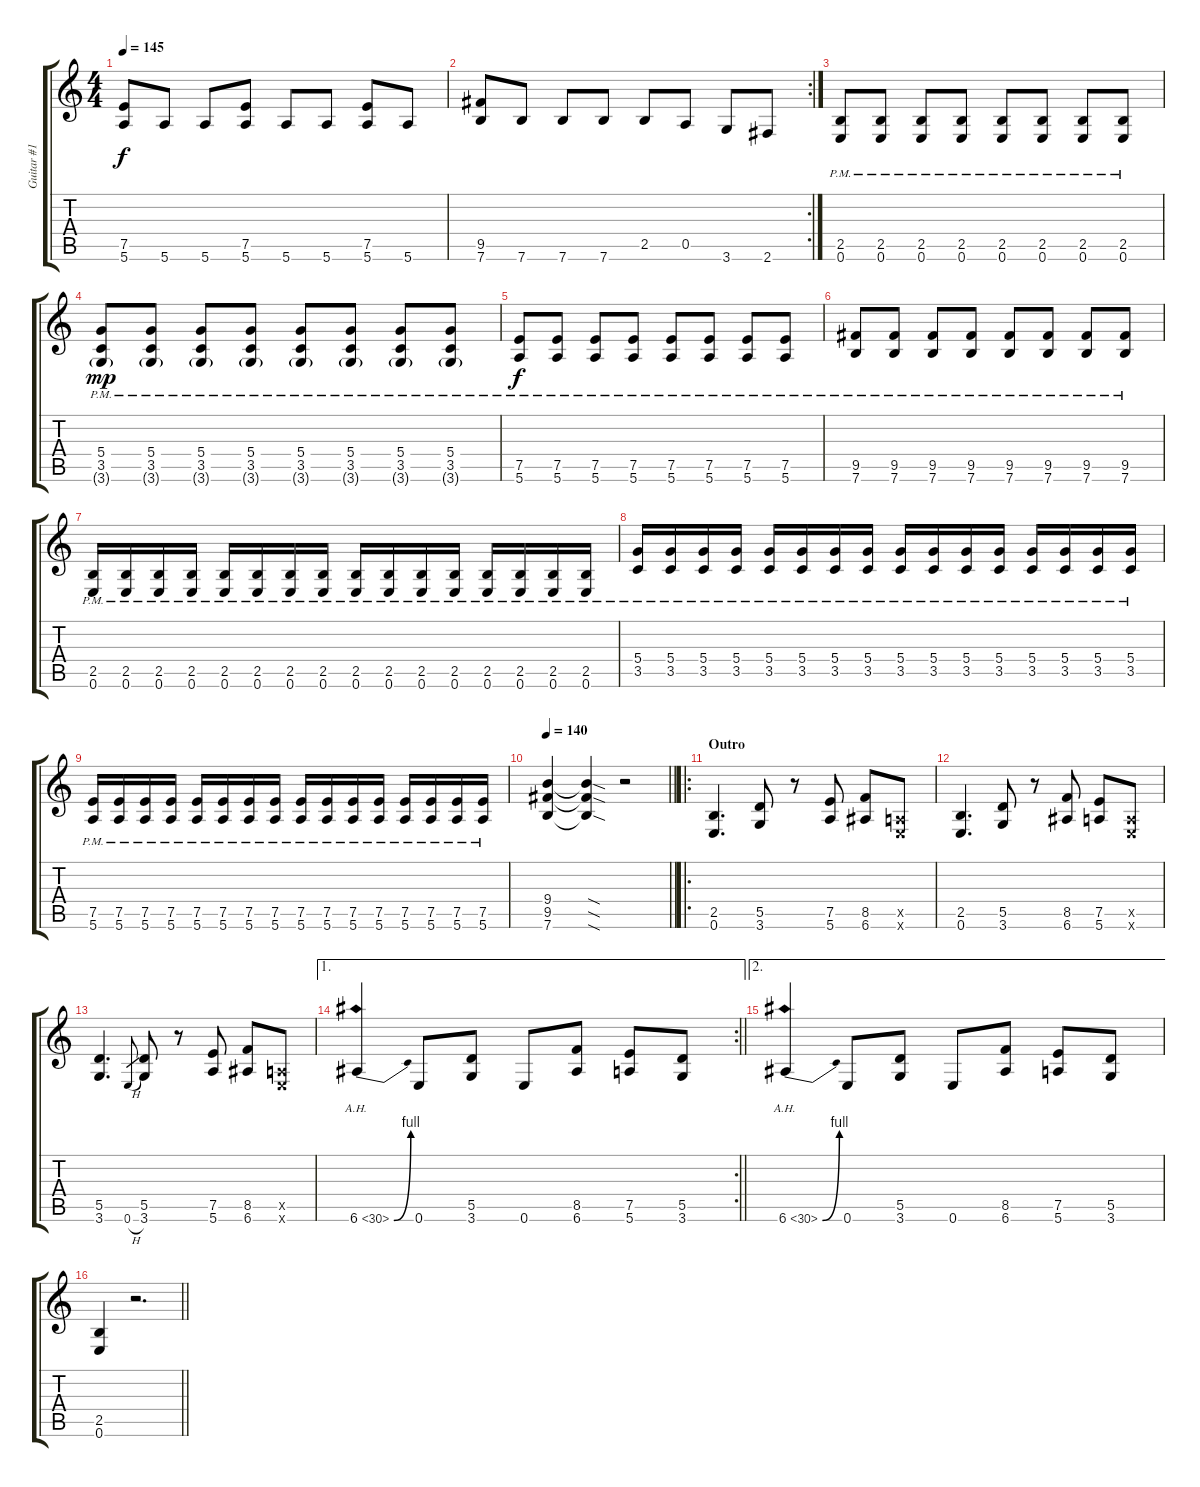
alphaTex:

\track ("Guitar #1" "Guitar #1") {instrument distortionguitar}
\staff {score tabs}
\tuning (E4 B3 G3 D3 A2 E2) {hide}
\ts (4 4)
\tempo 145
\clef g2
\ks c
(7.5 5.6).8{dy f} 5.6.8 5.6.8 (7.5 5.6).8 5.6.8 5.6.8 (7.5 5.6).8 5.6.8 |
\rc 2
(9.5 7.6).8 7.6.8 7.6.8 7.6.8 2.5.8 0.5.8 3.6.8 2.6.8 |
(2.5{pm} 0.6{pm}).8 (2.5{pm} 0.6{pm}).8 (2.5{pm} 0.6{pm}).8 (2.5{pm} 0.6{pm}).8 (2.5{pm} 0.6{pm}).8 (2.5{pm} 0.6{pm}).8 (2.5{pm} 0.6{pm}).8 (2.5{pm} 0.6{pm}).8 |
(5.4{pm} 3.5{pm} 3.6{g pm}).8{dy mp} (5.4{pm} 3.5{pm} 3.6{g pm}).8 (5.4{pm} 3.5{pm} 3.6{g pm}).8 (5.4{pm} 3.5{pm} 3.6{g pm}).8 (5.4{pm} 3.5{pm} 3.6{g pm}).8 (5.4{pm} 3.5{pm} 3.6{g pm}).8 (5.4{pm} 3.5{pm} 3.6{g pm}).8 (5.4{pm} 3.5{pm} 3.6{g pm}).8 |
(7.5{pm} 5.6{pm}).8{dy f} (7.5{pm} 5.6{pm}).8 (7.5{pm} 5.6{pm}).8 (7.5{pm} 5.6{pm}).8 (7.5{pm} 5.6{pm}).8 (7.5{pm} 5.6{pm}).8 (7.5{pm} 5.6{pm}).8 (7.5{pm} 5.6{pm}).8 |
(9.5{pm} 7.6{pm}).8 (9.5{pm} 7.6{pm}).8 (9.5{pm} 7.6{pm}).8 (9.5{pm} 7.6{pm}).8 (9.5{pm} 7.6{pm}).8 (9.5{pm} 7.6{pm}).8 (9.5{pm} 7.6{pm}).8 (9.5{pm} 7.6{pm}).8 |
(2.5{pm} 0.6{pm}).16 (2.5{pm} 0.6{pm}).16 (2.5{pm} 0.6{pm}).16 (2.5{pm} 0.6{pm}).16 (2.5{pm} 0.6{pm}).16 (2.5{pm} 0.6{pm}).16 (2.5{pm} 0.6{pm}).16 (2.5{pm} 0.6{pm}).16 (2.5{pm} 0.6{pm}).16 (2.5{pm} 0.6{pm}).16 (2.5{pm} 0.6{pm}).16 (2.5{pm} 0.6{pm}).16 (2.5{pm} 0.6{pm}).16 (2.5{pm} 0.6{pm}).16 (2.5{pm} 0.6{pm}).16 (2.5{pm} 0.6{pm}).16 |
(5.4{pm} 3.5{pm}).16 (5.4{pm} 3.5{pm}).16 (5.4{pm} 3.5{pm}).16 (5.4{pm} 3.5{pm}).16 (5.4{pm} 3.5{pm}).16 (5.4{pm} 3.5{pm}).16 (5.4{pm} 3.5{pm}).16 (5.4{pm} 3.5{pm}).16 (5.4{pm} 3.5{pm}).16 (5.4{pm} 3.5{pm}).16 (5.4{pm} 3.5{pm}).16 (5.4{pm} 3.5{pm}).16 (5.4{pm} 3.5{pm}).16 (5.4{pm} 3.5{pm}).16 (5.4{pm} 3.5{pm}).16 (5.4{pm} 3.5{pm}).16 |
(7.5{pm} 5.6{pm}).16 (7.5{pm} 5.6{pm}).16 (7.5{pm} 5.6{pm}).16 (7.5{pm} 5.6{pm}).16 (7.5{pm} 5.6{pm}).16 (7.5{pm} 5.6{pm}).16 (7.5{pm} 5.6{pm}).16 (7.5{pm} 5.6{pm}).16 (7.5{pm} 5.6{pm}).16 (7.5{pm} 5.6{pm}).16 (7.5{pm} 5.6{pm}).16 (7.5{pm} 5.6{pm}).16 (7.5{pm} 5.6{pm}).16 (7.5{pm} 5.6{pm}).16 (7.5{pm} 5.6{pm}).16 (7.5{pm} 5.6{pm}).16 |
\tempo 140
\barLineRight lightlight
(9.4 9.5 7.6).4 (9.4{sod t} 9.5{sod t} 7.6{sod t}).4 r.2 |
\ro
\section ("" "Outro")
(2.5 0.6).4{d} (5.5 3.6).8 r.8 (7.5 5.6).8 (8.5 6.6).8 (0.5{x} 0.6{x}).8 |
(2.5 0.6).4{d} (5.5 3.6).8 r.8 (8.5 6.6).8 (7.5 5.6).8 (0.5{x} 0.6{x}).8 |
(5.5 3.6).4{d} 0.6{h}.8{gr} (5.5 3.6).8 r.8 (7.5 5.6).8 (8.5 6.6).8 (0.5{x} 0.6{x}).8 |
\ae 1
\rc 2
\barLineRight lightlight
6.6{be (bend 0 0 60 4) ah 24}.4 0.6.8 (5.5 3.6).8 0.6.8 (8.5 6.6).8 (7.5 5.6).8 (5.5 3.6).8 |
\ae 2
6.6{be (bend 0 0 60 4) ah 24}.4 0.6.8 (5.5 3.6).8 0.6.8 (8.5 6.6).8 (7.5 5.6).8 (5.5 3.6).8 |
\barLineRight lightlight
(2.5 0.6).4 r.2{d}
